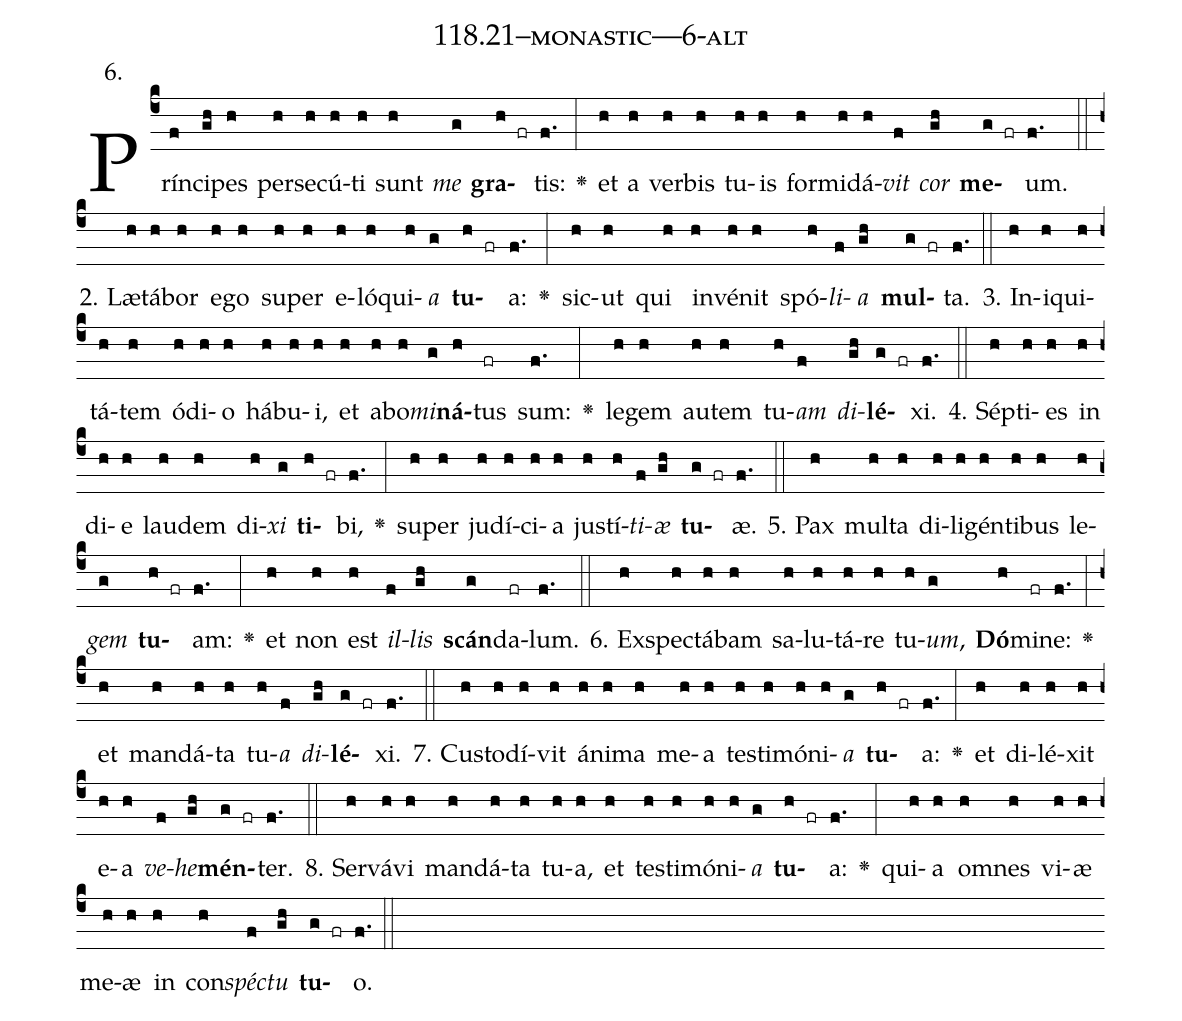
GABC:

name: 118.21--monastic---6-alt;
annotation: 6.;
%%
(c4)Prín(f)ci(gh)pes(h) per(h)se(h)cú(h)ti(h) sunt(h) <i>me</i>(g) <b>gra</b>(h fr)tis:(f.) <v>\greheightstar</v>(:) et(h) a(h) ver(h)bis(h) tu(h)is(h) for(h)mi(h)dá(h)<i>vit</i>(f) <i>cor</i>(gh) <b>me</b>(g fr)um.(f.) (::)
2. Læ(h)tá(h)bor(h) e(h)go(h) su(h)per(h) e(h)ló(h)qui(h)<i>a</i>(g) <b>tu</b>(h fr)a:(f.) <v>\greheightstar</v>(:) sic(h)ut(h) qui(h) in(h)vé(h)nit(h) spó(h)<i>li</i>(f)<i>a</i>(gh) <b>mul</b>(g fr)ta.(f.) (::)
3. In(h)i(h)qui(h)tá(h)tem(h) ó(h)di(h)o(h) há(h)bu(h)i,(h) et(h) ab(h)o(h)<i>mi</i>(g)<b>ná</b>(h)tus(fr) sum:(f.) <v>\greheightstar</v>(:) le(h)gem(h) au(h)tem(h) tu(h)<i>am</i>(f) <i>di</i>(gh)<b>lé</b>(g fr)xi.(f.) (::)
4. Sép(h)ti(h)es(h) in(h) di(h)e(h) lau(h)dem(h) di(h)<i>xi</i>(g) <b>ti</b>(h fr)bi,(f.) <v>\greheightstar</v>(:) su(h)per(h) ju(h)dí(h)ci(h)a(h) jus(h)tí(h)<i>ti</i>(f)<i>æ</i>(gh) <b>tu</b>(g fr)æ.(f.) (::)
5. Pax(h) mul(h)ta(h) di(h)li(h)gén(h)ti(h)bus(h) le(h)<i>gem</i>(g) <b>tu</b>(h fr)am:(f.) <v>\greheightstar</v>(:) et(h) non(h) est(h) <i>il</i>(f)<i>lis</i>(gh) <b>scán</b>(g)da(fr)lum.(f.) (::)
6. Ex(h)spec(h)tá(h)bam(h) sa(h)lu(h)tá(h)re(h) tu(h)<i>um</i>,(g) <b>Dó</b>(h)mi(fr)ne:(f.) <v>\greheightstar</v>(:) et(h) man(h)dá(h)ta(h) tu(h)<i>a</i>(f) <i>di</i>(gh)<b>lé</b>(g fr)xi.(f.) (::)
7. Cus(h)to(h)dí(h)vit(h) á(h)ni(h)ma(h) me(h)a(h) tes(h)ti(h)mó(h)ni(h)<i>a</i>(g) <b>tu</b>(h fr)a:(f.) <v>\greheightstar</v>(:) et(h) di(h)lé(h)xit(h) e(h)a(h) <i>ve</i>(f)<i>he</i>(gh)<b>mén</b>(g fr)ter.(f.) (::)
8. Ser(h)vá(h)vi(h) man(h)dá(h)ta(h) tu(h)a,(h) et(h) tes(h)ti(h)mó(h)ni(h)<i>a</i>(g) <b>tu</b>(h fr)a:(f.) <v>\greheightstar</v>(:) qui(h)a(h) om(h)nes(h) vi(h)æ(h) me(h)æ(h) in(h) con(h)<i>spéc</i>(f)<i>tu</i>(gh) <b>tu</b>(g fr)o.(f.) (::)
